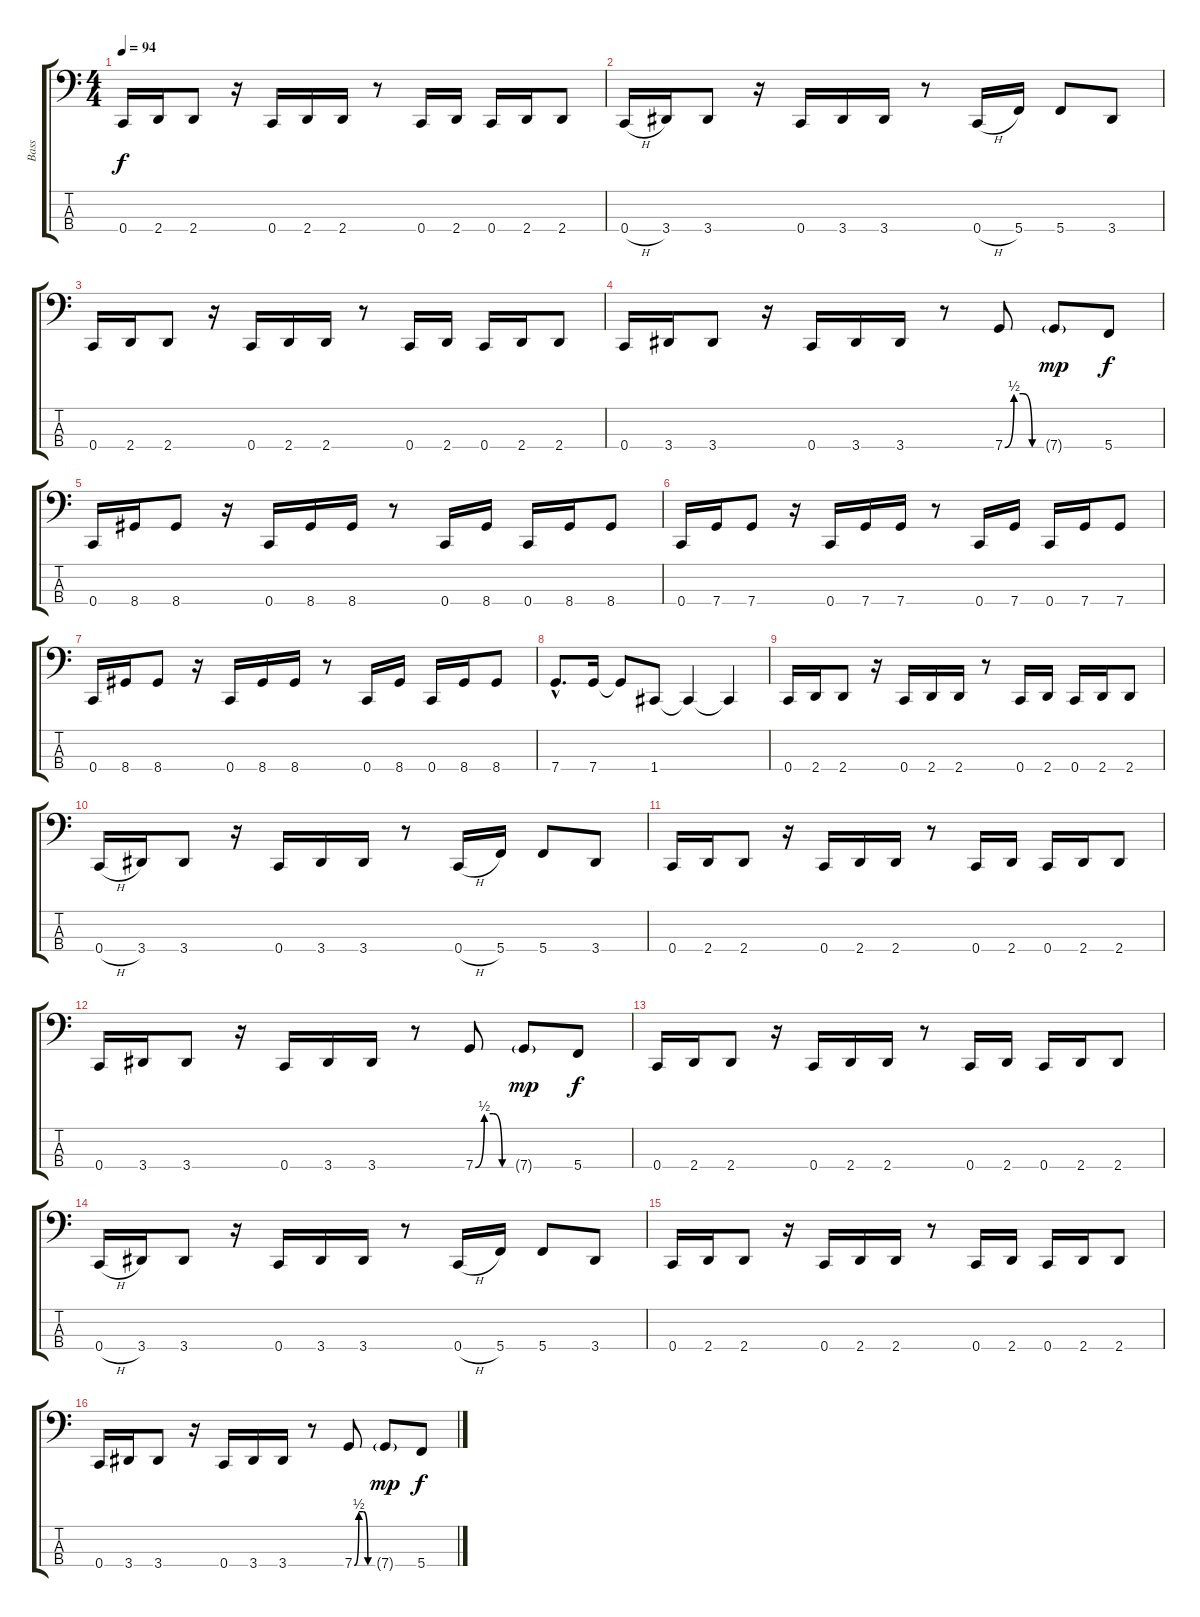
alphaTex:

\track ("Bass" "Bass") {instrument electricbassfinger}
\staff {score tabs}
\tuning (F2 C2 G2 C1) {hide}
\ts (4 4)
\tempo 94
\clef f4
\ks c
0.4.16{dy f} 2.4.16 2.4.8 r.16 0.4.16 2.4.16 2.4.16 r.8 0.4.16 2.4.16 0.4.16 2.4.16 2.4.8 |
0.4{h}.16 3.4.16 3.4.8 r.16 0.4.16 3.4.16 3.4.16 r.8 0.4{h}.16 5.4.16 5.4.8 3.4.8 |
0.4.16 2.4.16 2.4.8 r.16 0.4.16 2.4.16 2.4.16 r.8 0.4.16 2.4.16 0.4.16 2.4.16 2.4.8 |
0.4.16 3.4.16 3.4.8 r.16 0.4.16 3.4.16 3.4.16 r.8 7.4{be (custom 0 0 15 2 30 2 45 0 60 0)}.8 7.4{g}.8{dy mp} 5.4.8{dy f} |
0.4.16 8.4.16 8.4.8 r.16 0.4.16 8.4.16 8.4.16 r.8 0.4.16 8.4.16 0.4.16 8.4.16 8.4.8 |
0.4.16 7.4.16 7.4.8 r.16 0.4.16 7.4.16 7.4.16 r.8 0.4.16 7.4.16 0.4.16 7.4.16 7.4.8 |
0.4.16 8.4.16 8.4.8 r.16 0.4.16 8.4.16 8.4.16 r.8 0.4.16 8.4.16 0.4.16 8.4.16 8.4.8 |
7.4{hac}.8{d} 7.4.16 7.4{t}.8 1.4.8 1.4{t}.4 1.4{t}.4 |
0.4.16 2.4.16 2.4.8 r.16 0.4.16 2.4.16 2.4.16 r.8 0.4.16 2.4.16 0.4.16 2.4.16 2.4.8 |
0.4{h}.16 3.4.16 3.4.8 r.16 0.4.16 3.4.16 3.4.16 r.8 0.4{h}.16 5.4.16 5.4.8 3.4.8 |
0.4.16 2.4.16 2.4.8 r.16 0.4.16 2.4.16 2.4.16 r.8 0.4.16 2.4.16 0.4.16 2.4.16 2.4.8 |
0.4.16 3.4.16 3.4.8 r.16 0.4.16 3.4.16 3.4.16 r.8 7.4{be (custom 0 0 15 2 30 2 45 0 60 0)}.8 7.4{g}.8{dy mp} 5.4.8{dy f} |
0.4.16 2.4.16 2.4.8 r.16 0.4.16 2.4.16 2.4.16 r.8 0.4.16 2.4.16 0.4.16 2.4.16 2.4.8 |
0.4{h}.16 3.4.16 3.4.8 r.16 0.4.16 3.4.16 3.4.16 r.8 0.4{h}.16 5.4.16 5.4.8 3.4.8 |
0.4.16 2.4.16 2.4.8 r.16 0.4.16 2.4.16 2.4.16 r.8 0.4.16 2.4.16 0.4.16 2.4.16 2.4.8 |
0.4.16 3.4.16 3.4.8 r.16 0.4.16 3.4.16 3.4.16 r.8 7.4{be (custom 0 0 15 2 30 2 45 0 60 0)}.8 7.4{g}.8{dy mp} 5.4.8{dy f}
